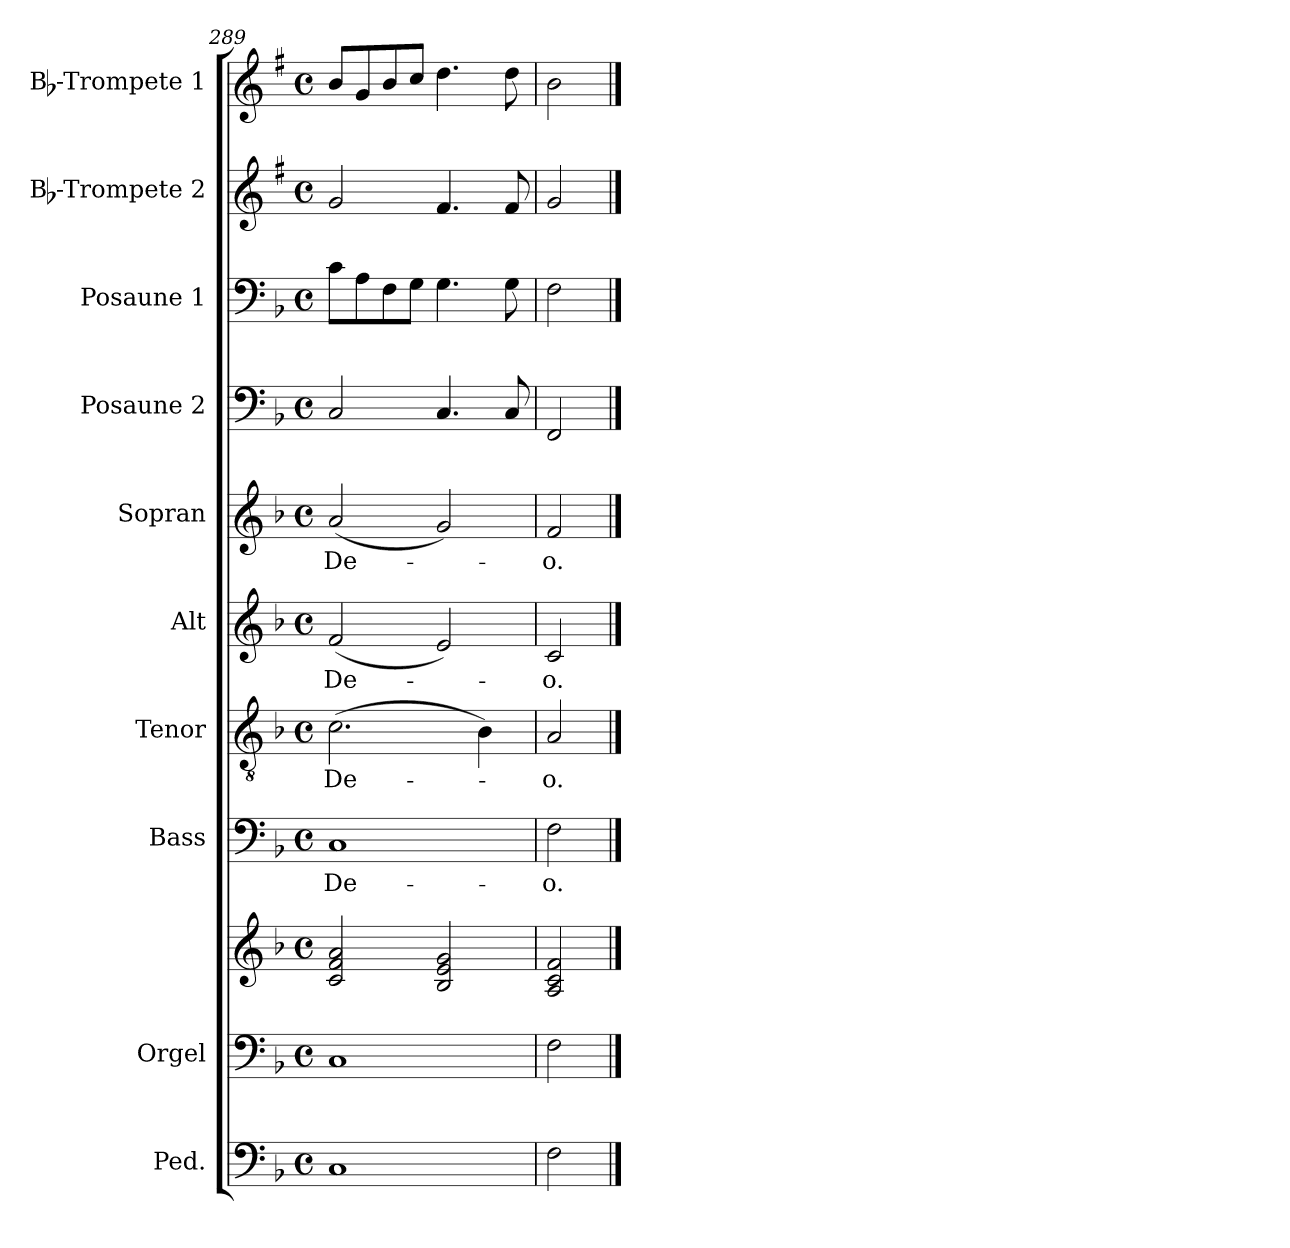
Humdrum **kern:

**kern	**kern	**kern	**kern	**text	**kern	**text	**kern	**text	**kern	**text	**kern	**kern	**kern	**kern
*part10	*part9	*part9	*part8	*part8	*part7	*part7	*part6	*part6	*part5	*part5	*part4	*part3	*part2	*part1
*staff11	*staff10	*staff9	*staff8	*staff8	*staff7	*staff7	*staff6	*staff6	*staff5	*staff5	*staff4	*staff3	*staff2	*staff1
*I"Ped.	*I"Orgel	*	*I"Bass	*	*I"Tenor	*	*I"Alt	*	*I"Sopran	*	*I"Posaune 2	*I"Posaune 1	*I"Bb-Trompete 2	*I"Bb-Trompete 1
*	*I'Org.	*	*I'B.	*	*I'T.	*	*I'A.	*	*I'S.	*	*I'Pos. 2	*I'Pos. 1	*I'Bb Trp. 2	*I'Bb Trp. 1
*clefF4	*clefF4	*clefG2	*clefF4	*	*clefGv2	*	*clefG2	*	*clefG2	*	*clefF4	*clefF4	*clefG2	*clefG2
*ITrd7c12	*	*	*	*	*	*	*	*	*	*	*	*	*ITrd1c2	*ITrd1c2
*k[b-]	*k[b-]	*k[b-]	*k[b-]	*	*k[b-]	*	*k[b-]	*	*k[b-]	*	*k[b-]	*k[b-]	*k[b-]	*k[b-]
*F:	*F:	*F:	*F:	*	*F:	*	*F:	*	*F:	*	*F:	*F:	*F:	*F:
*M4/4	*M4/4	*M4/4	*M4/4	*	*M4/4	*	*M4/4	*	*M4/4	*	*M4/4	*M4/4	*M4/4	*M4/4
*met(c)	*met(c)	*met(c)	*met(c)	*	*met(c)	*	*met(c)	*	*met(c)	*	*met(c)	*met(c)	*met(c)	*met(c)
=289	=289	=289	=289	=289	=289	=289	=289	=289	=289	=289	=289	=289	=289	=289
!	!	!	!	!LO:LY:b	!	!LO:LY:b	!	!LO:LY:b	!	!LO:LY:b	!	!	!	!
1CC	1C	2c/ 2f/ 2a/	1C	De-	(>2.c\	De-	(<2f/	De-	(<2a/	De-	2C/	8c\L	2f/	8a/L
.	.	.	.	.	.	.	.	.	.	.	.	8A\	.	8f/
.	.	.	.	.	.	.	.	.	.	.	.	8F\	.	8a/
.	.	.	.	.	.	.	.	.	.	.	.	8G\J	.	8b-/J
.	.	2B-/ 2e/ 2g/	.	.	.	.	2e/)	.	2g/)	.	4.C/	4.G\	4.e/	4.cc\
.	.	.	.	.	4B-\)	.	.	.	.	.	.	.	.	.
.	.	.	.	.	.	.	.	.	.	.	8C/	8G\	8e/	8cc\
=290	=290	=290	=290	=290	=290	=290	=290	=290	=290	=290	=290	=290	=290	=290
!	!	!	!	!LO:LY:b	!	!LO:LY:b	!	!LO:LY:b	!	!LO:LY:b	!	!	!	!
2FF\	2F\	2A/ 2c/ 2f/	2F\	-o.	2A/	-o.	2c/	-o.	2f/	-o.	2FF/	2F\	2f/	2a\
==	==	==	==	==	==	==	==	==	==	==	==	==	==	==
*-	*-	*-	*-	*-	*-	*-	*-	*-	*-	*-	*-	*-	*-	*-
